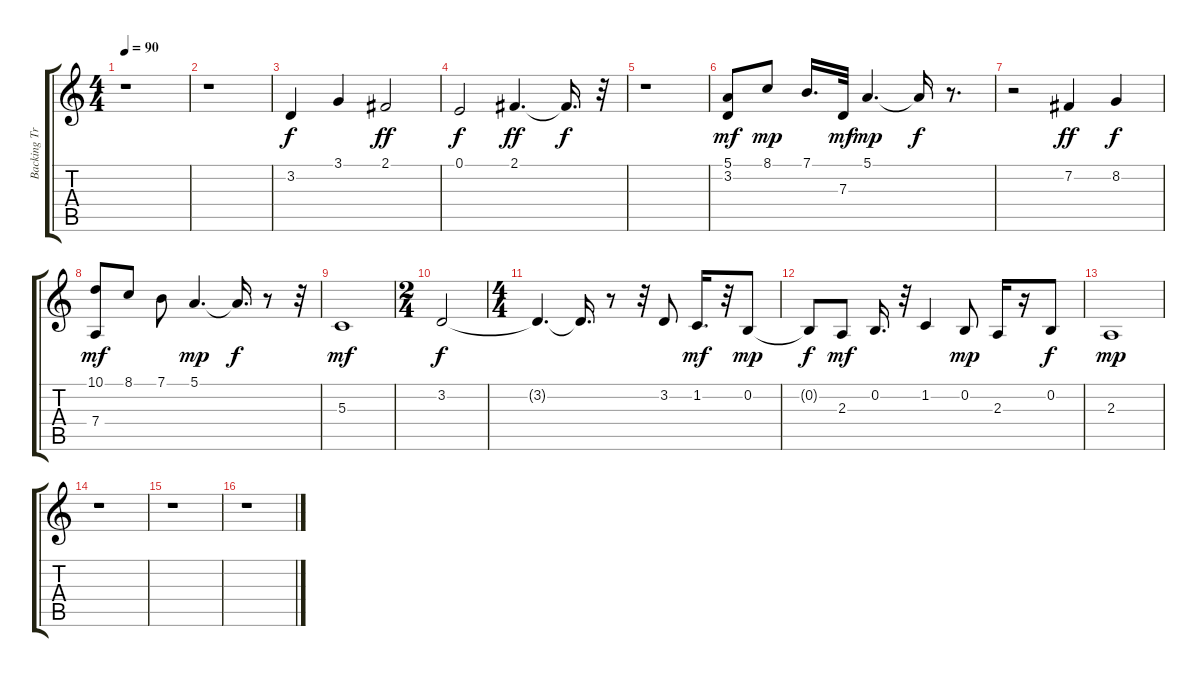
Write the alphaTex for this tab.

\track ("Backing Track" "Backing Tr") {instrument choiraahs}
\staff {score tabs}
\tuning (E4 B3 G3 D3 A2 E2) {hide}
\ts (4 4)
\tempo 90
\clef g2
\ks c
r.1{dy f} |
r.1 |
3.2.4 3.1.4 2.1.2{dy ff} |
0.1.2{dy f} 2.1.4{d dy ff} 2.1{t}.16{d dy f} r.32 |
r.1 |
(5.1 3.2).8{dy mf} 8.1.8{dy mp} 7.1.16{d} 7.3.32{dy mf} 5.1.4{d dy mp} 5.1{t}.16{dy f} r.8{d} |
r.2 7.2.4{dy ff} 8.2.4{dy f} |
(10.1 7.4).8{dy mf} 8.1.8 7.1.8 5.1.4{d dy mp} 5.1{t}.16{d dy f} r.8 r.32 |
5.3.1{dy mf} |
\ts (2 4)
3.2.2{dy f} |
\ts (4 4)
3.2{t}.4{d} 3.2{t}.16{d} r.8 r.32 3.2.8 1.2.16{d dy mf} r.32 0.2.8{dy mp} |
0.2{t}.8{dy f} 2.3.8{dy mf} 0.2.16{d} r.32 1.2.4 0.2.8{dy mp} 2.3.16 r.16 0.2.8{dy f} |
2.3.1{dy mp} |
r.1 |
r.1 |
r.1
